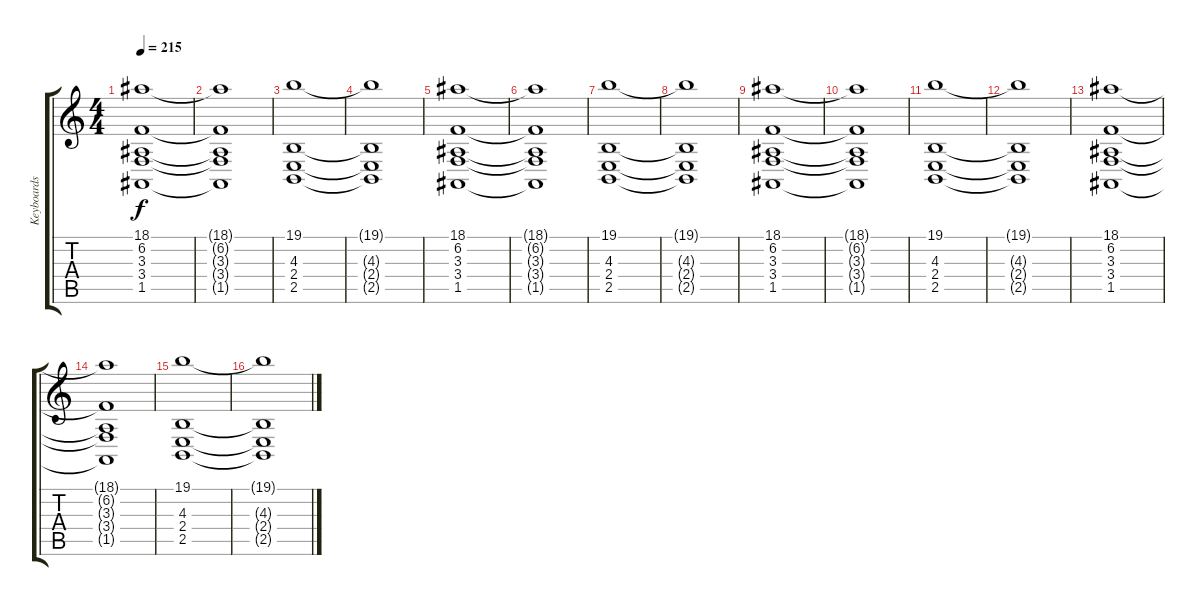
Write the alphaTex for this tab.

\track ("Keyboards 2 (Stian)" "Keyboards ") {instrument stringensemble1}
\staff {score tabs}
\tuning (E4 B3 G3 D3 A2 E2) {hide}
\ts (4 4)
\tempo 215
\clef g2
\ks c
(18.1 6.2 3.3 3.4 1.5).1{dy f} |
(18.1{t} 6.2{t} 3.3{t} 3.4{t} 1.5{t}).1 |
(19.1 4.3 2.4 2.5).1 |
(19.1{t} 4.3{t} 2.4{t} 2.5{t}).1 |
(18.1 6.2 3.3 3.4 1.5).1 |
(18.1{t} 6.2{t} 3.3{t} 3.4{t} 1.5{t}).1 |
(19.1 4.3 2.4 2.5).1 |
(19.1{t} 4.3{t} 2.4{t} 2.5{t}).1 |
(18.1 6.2 3.3 3.4 1.5).1 |
(18.1{t} 6.2{t} 3.3{t} 3.4{t} 1.5{t}).1 |
(19.1 4.3 2.4 2.5).1 |
(19.1{t} 4.3{t} 2.4{t} 2.5{t}).1 |
(18.1 6.2 3.3 3.4 1.5).1 |
(18.1{t} 6.2{t} 3.3{t} 3.4{t} 1.5{t}).1 |
(19.1 4.3 2.4 2.5).1 |
(19.1{t} 4.3{t} 2.4{t} 2.5{t}).1
